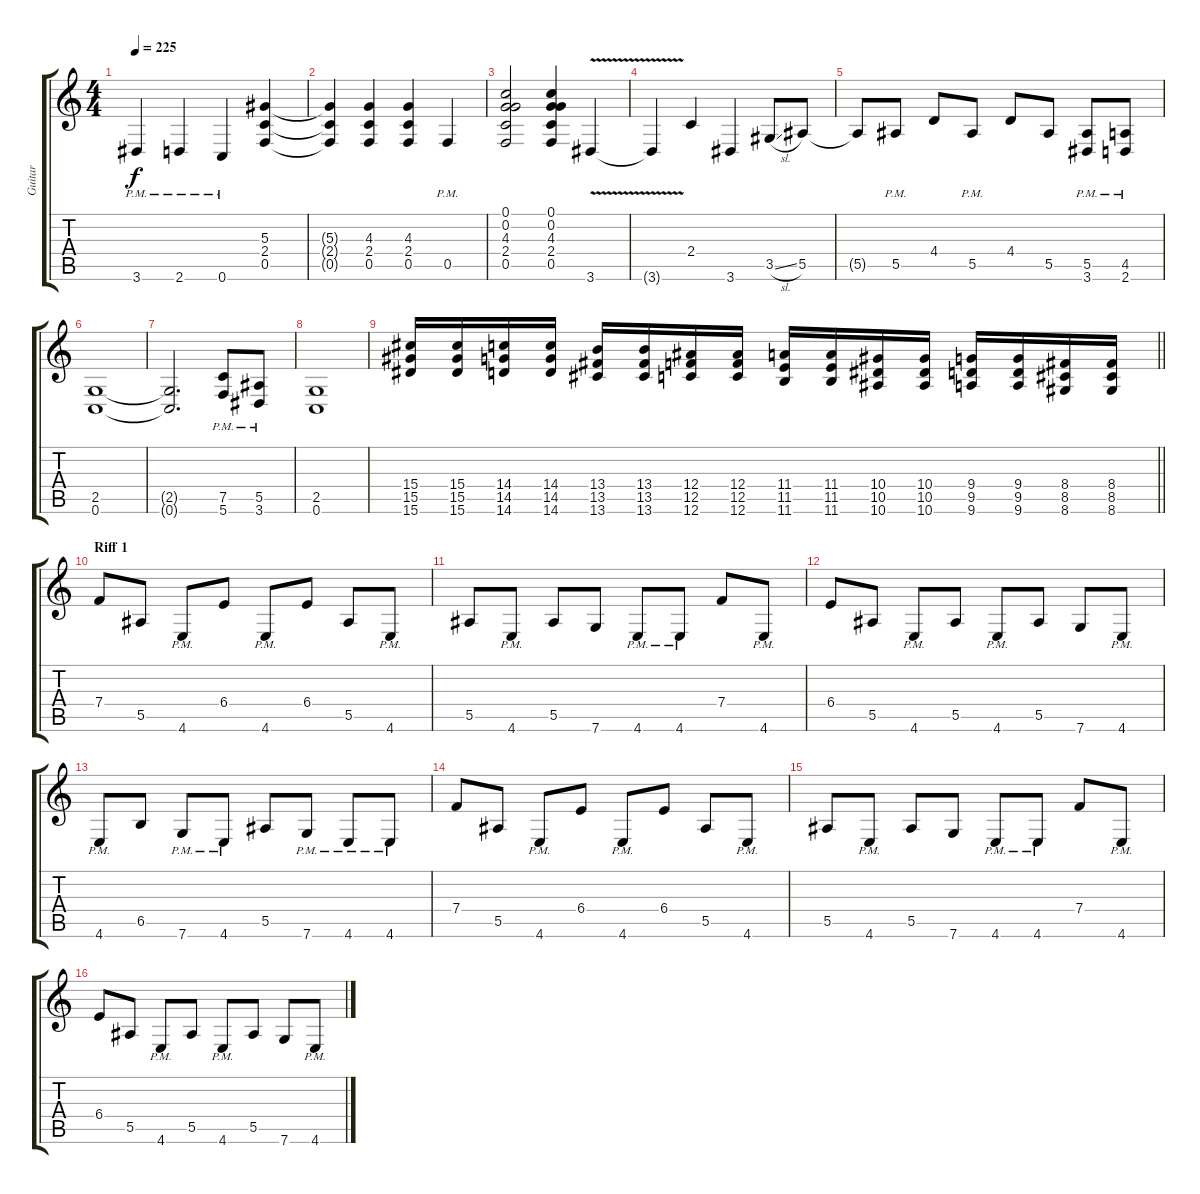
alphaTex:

\track ("Guitar" "Guitar") {instrument distortionguitar}
\staff {score tabs}
\tuning (C4 G3 Eb3 Bb2 F2 C2) {hide}
\ts (4 4)
\tempo 225
\clef g2
\ks c
3.6{pm}.4{dy f} 2.6{pm}.4 0.6{pm}.4 (5.3 2.4 0.5).4 |
(5.3{t} 2.4{t} 0.5{t}).4 (4.3 2.4 0.5).4 (4.3 2.4 0.5).4 0.5{pm}.4 |
(0.1 0.2 4.3 2.4 0.5).2 (0.1 0.2 4.3 2.4 0.5).4 3.6{v}.4 |
3.6{t}.4 2.4.4 3.6.4 3.5{sl}.8 5.5.8 |
5.5{t}.8 5.5{pm}.8 4.4.8 5.5{pm}.8 4.4.8 5.5.8 (5.5 3.6{pm}).8 (4.5 2.6{pm}).8 |
(2.5 0.6).1 |
(2.5{t} 0.6{t}).2{d} (7.5{pm} 5.6{pm}).8 (5.5{pm} 3.6{pm}).8 |
(2.5 0.6).1 |
\barLineRight lightlight
(15.4 15.5 15.6).16{instrument guitarfretnoise} (15.4 15.5 15.6).16 (14.4 14.5 14.6).16 (14.4 14.5 14.6).16 (13.4 13.5 13.6).16 (13.4 13.5 13.6).16 (12.4 12.5 12.6).16 (12.4 12.5 12.6).16 (11.4 11.5 11.6).16 (11.4 11.5 11.6).16 (10.4 10.5 10.6).16 (10.4 10.5 10.6).16 (9.4 9.5 9.6).16 (9.4 9.5 9.6).16 (8.4 8.5 8.6).16 (8.4 8.5 8.6).16 |
\section ("" "Riff 1")
7.4.8{instrument distortionguitar} 5.5.8 4.6{pm}.8 6.4.8 4.6{pm}.8 6.4.8 5.5.8 4.6{pm}.8 |
5.5.8 4.6{pm}.8 5.5.8 7.6.8 4.6{pm}.8 4.6{pm}.8 7.4.8 4.6{pm}.8 |
6.4.8 5.5.8 4.6{pm}.8 5.5.8 4.6{pm}.8 5.5.8 7.6.8 4.6{pm}.8 |
4.6{pm}.8 6.5.8 7.6{pm}.8 4.6{pm}.8 5.5.8 7.6{pm}.8 4.6{pm}.8 4.6{pm}.8 |
7.4.8 5.5.8 4.6{pm}.8 6.4.8 4.6{pm}.8 6.4.8 5.5.8 4.6{pm}.8 |
5.5.8 4.6{pm}.8 5.5.8 7.6.8 4.6{pm}.8 4.6{pm}.8 7.4.8 4.6{pm}.8 |
6.4.8 5.5.8 4.6{pm}.8 5.5.8 4.6{pm}.8 5.5.8 7.6.8 4.6{pm}.8
